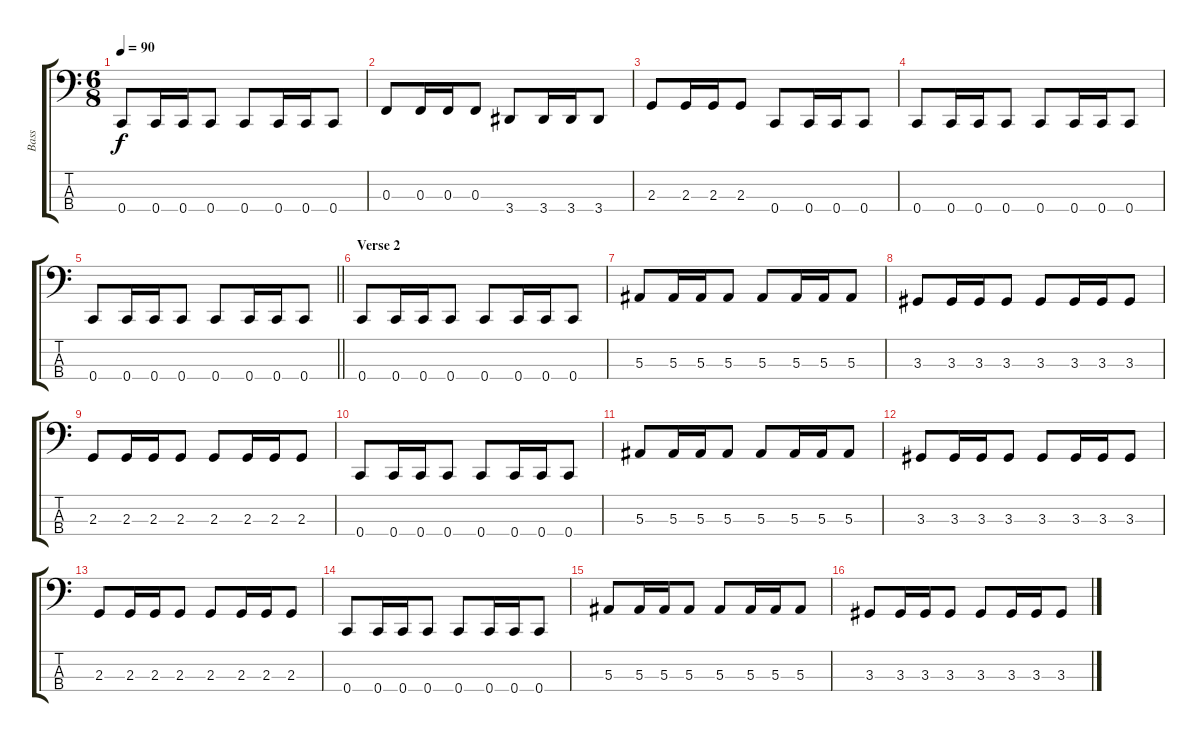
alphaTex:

\track ("Bass" "Bass") {instrument electricbassfinger}
\staff {score tabs}
\tuning (Eb2 Bb1 F1 C1) {hide}
\ts (6 8)
\tempo 90
\clef f4
\ks c
0.4.8{dy f} 0.4.16 0.4.16 0.4.8 0.4.8 0.4.16 0.4.16 0.4.8 |
0.3.8 0.3.16 0.3.16 0.3.8 3.4.8 3.4.16 3.4.16 3.4.8 |
2.3.8 2.3.16 2.3.16 2.3.8 0.4.8 0.4.16 0.4.16 0.4.8 |
0.4.8 0.4.16 0.4.16 0.4.8 0.4.8 0.4.16 0.4.16 0.4.8 |
\barLineRight lightlight
0.4.8 0.4.16 0.4.16 0.4.8 0.4.8 0.4.16 0.4.16 0.4.8 |
\section ("" "Verse 2")
0.4.8 0.4.16 0.4.16 0.4.8 0.4.8 0.4.16 0.4.16 0.4.8 |
5.3.8 5.3.16 5.3.16 5.3.8 5.3.8 5.3.16 5.3.16 5.3.8 |
3.3.8 3.3.16 3.3.16 3.3.8 3.3.8 3.3.16 3.3.16 3.3.8 |
2.3.8 2.3.16 2.3.16 2.3.8 2.3.8 2.3.16 2.3.16 2.3.8 |
0.4.8 0.4.16 0.4.16 0.4.8 0.4.8 0.4.16 0.4.16 0.4.8 |
5.3.8 5.3.16 5.3.16 5.3.8 5.3.8 5.3.16 5.3.16 5.3.8 |
3.3.8 3.3.16 3.3.16 3.3.8 3.3.8 3.3.16 3.3.16 3.3.8 |
2.3.8 2.3.16 2.3.16 2.3.8 2.3.8 2.3.16 2.3.16 2.3.8 |
0.4.8 0.4.16 0.4.16 0.4.8 0.4.8 0.4.16 0.4.16 0.4.8 |
5.3.8 5.3.16 5.3.16 5.3.8 5.3.8 5.3.16 5.3.16 5.3.8 |
3.3.8 3.3.16 3.3.16 3.3.8 3.3.8 3.3.16 3.3.16 3.3.8
